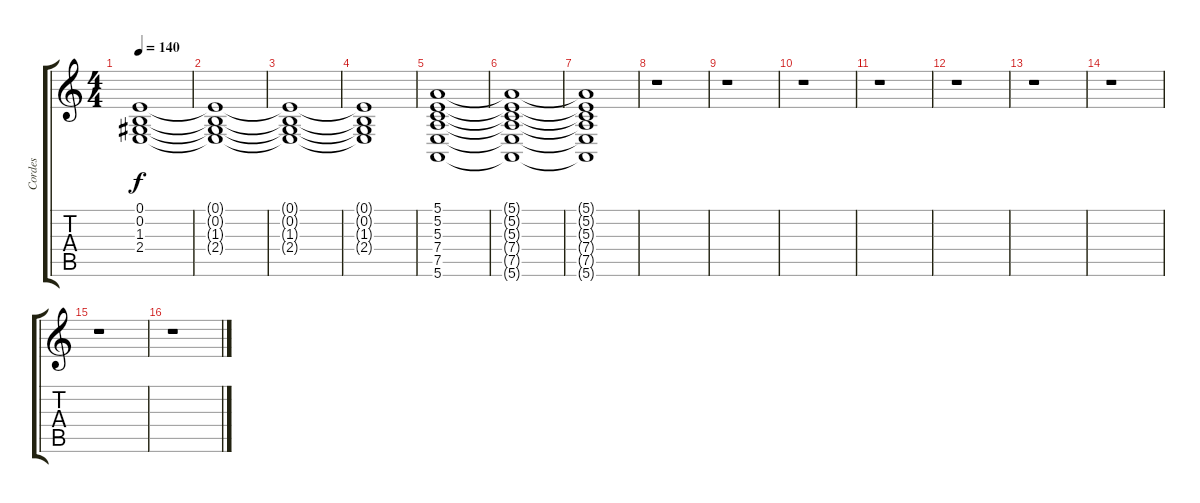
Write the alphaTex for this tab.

\track ("Cordes" "Cordes") {instrument stringensemble2}
\staff {score tabs}
\tuning (E4 B3 G3 D3 A2 E2) {hide}
\ts (4 4)
\tempo 140
\clef g2
\ks c
(0.1 0.2 1.3 2.4).1{dy f} |
(0.1{t} 0.2{t} 1.3{t} 2.4{t}).1 |
(0.1{t} 0.2{t} 1.3{t} 2.4{t}).1 |
(0.1{t} 0.2{t} 1.3{t} 2.4{t}).1 |
(5.1 5.2 5.3 7.4 7.5 5.6).1 |
(5.1{t} 5.2{t} 5.3{t} 7.4{t} 7.5{t} 5.6{t}).1 |
(5.1{t} 5.2{t} 5.3{t} 7.4{t} 7.5{t} 5.6{t}).1 |
r.1 |
r.1 |
r.1 |
r.1 |
r.1 |
r.1 |
r.1 |
r.1 |
r.1
